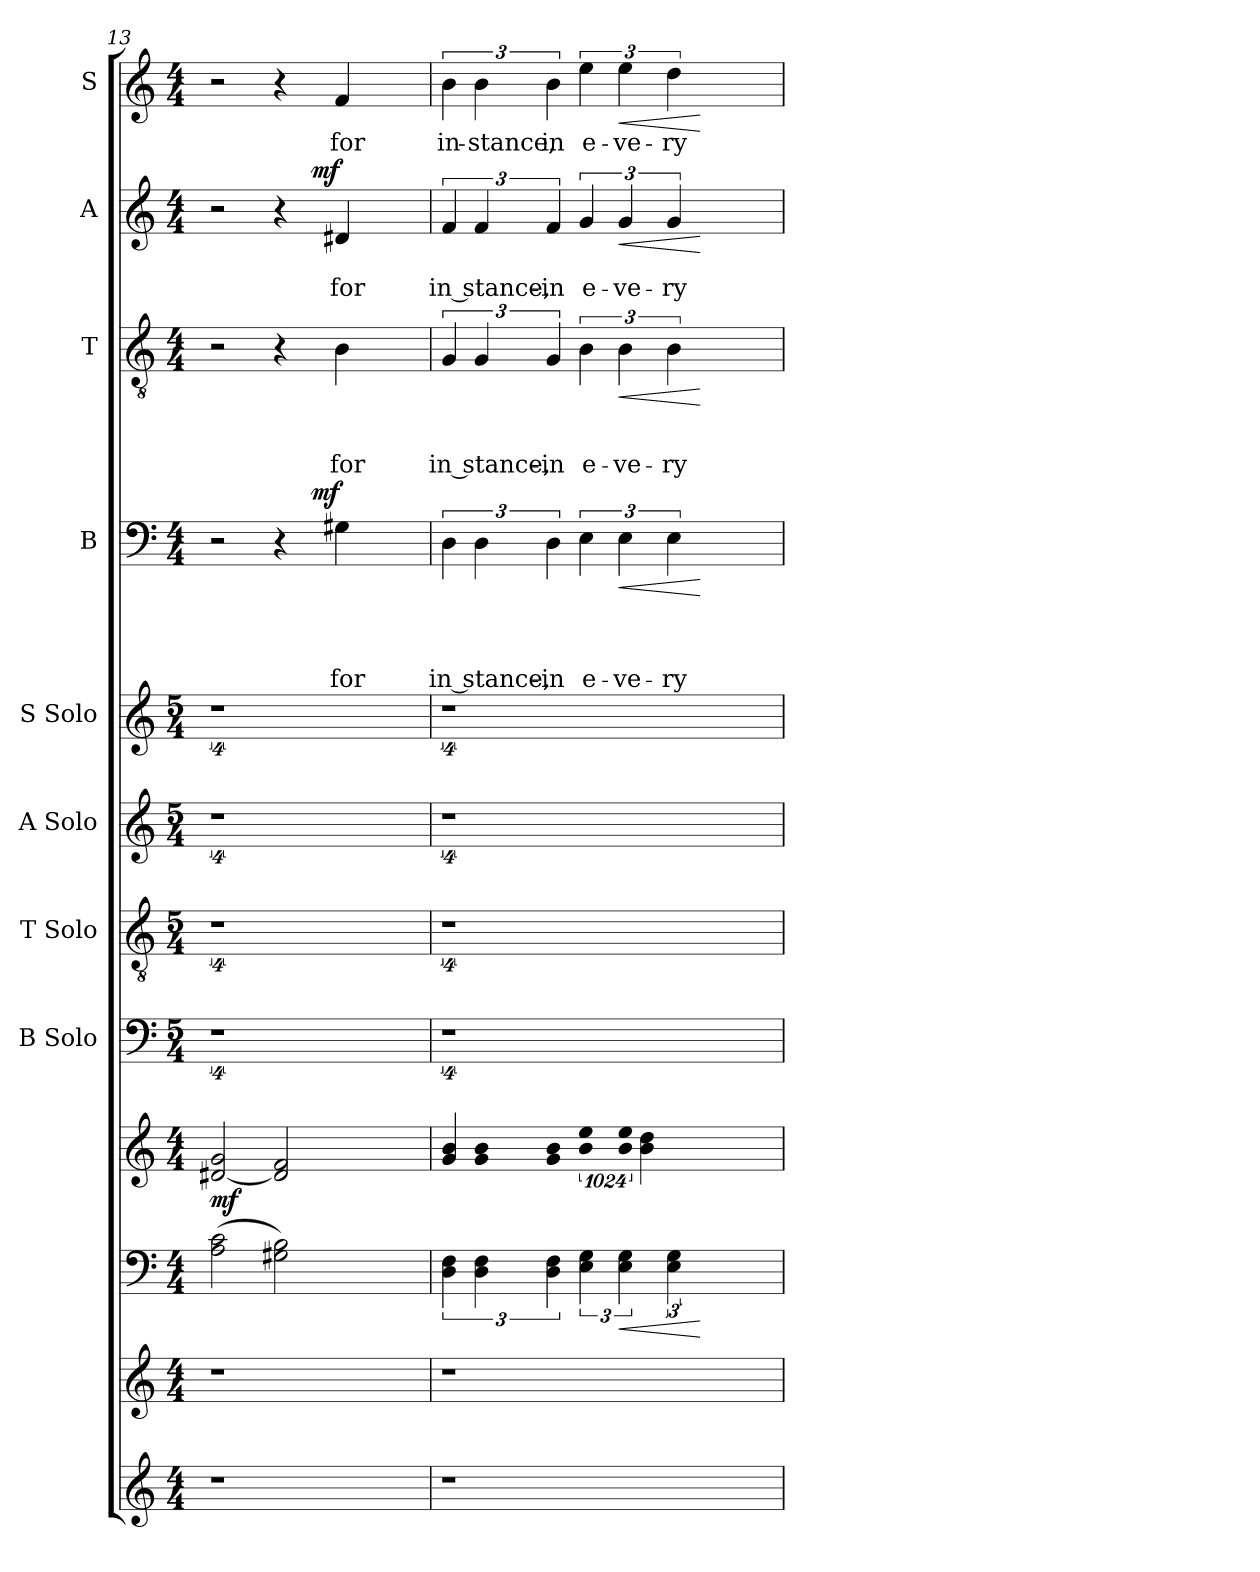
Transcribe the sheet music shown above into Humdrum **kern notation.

**kern	**kern	**kern	**dynam	**kern	**kern	**kern	**kern	**kern	**kern	**text	**text	**text	**text	**dynam	**kern	**text	**text	**text	**dynam	**kern	**text	**text	**dynam	**kern	**text	**dynam
*part12	*part11	*part10	*part10	*part9	*part8	*part7	*part6	*part5	*part4	*part4	*part4	*part4	*part4	*part4	*part3	*part3	*part3	*part3	*part3	*part2	*part2	*part2	*part2	*part1	*part1	*part1
*staff12	*staff11	*staff10	*staff10	*staff9	*staff8	*staff7	*staff6	*staff5	*staff4	*staff4	*staff4	*staff4	*staff4	*staff4	*staff3	*staff3	*staff3	*staff3	*staff3	*staff2	*staff2	*staff2	*staff2	*staff1	*staff1	*staff1
*	*	*	*	*	*I"B Solo	*I"T Solo	*I"A Solo	*I"S Solo	*I"B	*	*	*	*	*	*I"T	*	*	*	*	*I"A	*	*	*	*I"S	*	*
*clefG2	*clefG2	*clefF4	*	*clefG2	*clefF4	*clefGv2	*clefG2	*clefG2	*clefF4	*	*	*	*	*	*clefGv2	*	*	*	*	*clefG2	*	*	*	*clefG2	*	*
*k[]	*k[]	*k[]	*	*k[]	*k[]	*k[]	*k[]	*k[]	*k[]	*	*	*	*	*	*k[]	*	*	*	*	*k[]	*	*	*	*k[]	*	*
*C:	*C:	*C:	*	*C:	*C:	*C:	*C:	*C:	*C:	*	*	*	*	*	*C:	*	*	*	*	*C:	*	*	*	*C:	*	*
*M4/4	*M4/4	*M4/4	*	*M4/4	*M5/4	*M5/4	*M5/4	*M5/4	*M4/4	*	*	*	*	*	*M4/4	*	*	*	*	*M4/4	*	*	*	*M4/4	*	*
=13	=13	=13	=13	=13	=13	=13	=13	=13	=13	=13	=13	=13	=13	=13	=13	=13	=13	=13	=13	=13	=13	=13	=13	=13	=13	=13
!	!	!	!LO:DY:a	!	!	!	!	!	!	!	!	!	!	!	!	!	!	!	!	!	!	!	!	!	!	!
*	*	*	*	*	*	*	*	*	*^	*	*	*	*	*	*	*	*	*	*	*^	*	*	*	*^	*	*
1r	1r	(>2A\ 2c\	mf	[<2d#X/ 2g/	4%5r	4%5r	4%5r	4%5r	2r	2ryy	.	.	.	.	.	2r	.	.	.	.	2r	2ryy	.	.	.	2r	2ryy	.	.
.	.	2G#X\ 2B\)	.	2d#/] 2f/	.	.	.	.	4r	8ryy	.	.	.	.	.	4r	.	.	.	.	4r	8ryy	.	.	.	4r	8ryy	.	.
.	.	.	.	.	.	.	.	.	.	32ryy	.	.	.	.	.	.	.	.	.	.	.	32ryy	.	.	.	.	32ryy	.	.
!	!	!	!	!	!	!	!	!	!	!	!	!	!	!	!LO:DY:a	!	!	!	!	!	!	!	!	!	!LO:DY:b	!	!	!	!LO:DY:a
!	!	!	!	!	!	!	!	!	!	!	!	!	!	!	!	!	!	!	!	!	!	!	!	!	!	!	!	!	!LO:DY:n=1:b
.	.	.	.	.	.	.	.	.	.	2ryy	.	.	.	.	mf	.	.	.	.	.	.	2ryy	.	.	mf	.	2ryy	.	mf mf
!	!	!	!	!	!	!	!	!	!	!	!	!	!	!LO:LY:b	!	!	!	!	!LO:LY:b	!	!	!	!	!LO:LY:b	!	!	!	!LO:LY:b	!
.	.	.	.	.	.	.	.	.	4G#X\	.	.	.	.	for	.	4B\	.	.	for	.	4d#X/	.	.	for	.	4f/	.	for	.
4ryy	4ryy	4ryy	.	4ryy	.	.	.	.	4ryy	.	.	.	.	.	.	4ryy	.	.	.	.	4ryy	.	.	.	.	4ryy	.	.	.
.	.	.	.	.	.	.	.	.	.	16.ryy	.	.	.	.	.	.	.	.	.	.	.	16.ryy	.	.	.	.	16.ryy	.	.
*	*	*	*	*	*	*	*	*	*	*	*	*	*	*	*	*	*	*	*	*	*v	*v	*	*	*	*	*	*	*
*	*	*	*	*	*	*	*	*	*v	*v	*	*	*	*	*	*	*	*	*	*	*	*	*	*	*v	*v	*	*
=14	=14	=14	=14	=14	=14	=14	=14	=14	=14	=14	=14	=14	=14	=14	=14	=14	=14	=14	=14	=14	=14	=14	=14	=14	=14	=14
*	*	*^	*	*	*	*	*	*	*	*	*	*	*	*	*	*	*	*	*	*	*	*	*	*	*	*
*	*	*	*^	*	*	*	*	*	*	*	*	*	*	*	*	*	*	*	*	*	*	*	*	*	*	*	*
*	*	*	*	*	*	*Xtuplet	*	*	*	*	*	*	*	*	*	*	*	*	*	*	*	*	*	*	*	*	*	*
*	*	*	*	*	*	*	*	*	*	*	*^	*	*	*	*	*	*	*	*	*	*	*^	*	*	*	*^	*	*
!	!	!	!	!	!	!LO:N:vis=4	!	!	!	!	!	!	!	!	!	!LO:LY:b	!	!	!	!	!LO:LY:b	!	!	!	!	!LO:LY:b	!	!	!	!LO:LY:b	!
*	*	*	*	*	*	*	*	*	*	*	*	*	*	*	*	*	*	*	*	*	*	*	*v	*v	*	*	*	*	*	*	*
*	*	*	*	*	*	*^	*	*	*	*	*v	*v	*	*	*	*	*	*	*	*	*	*	*	*	*	*	*v	*v	*	*
1r	1r	6D\ 6F\	2ryy	6%5ryy	.	4096%683g/ 4096%683b/	2.ryy	4%5r	4%5r	4%5r	4%5r	6D\	.	.	.	in stance,-	.	6G/	.	.	in stance,-	.	6f/	.	in stance,-	.	6b\	in-	.
!	!	!	!	!	!	!	!	!	!	!	!	!	!	!	!	!	!	!	!	!	!	!	!	!	!	!	!	!LO:LY:b	!
.	.	6D\ 6F\	.	.	.	.	.	.	.	.	.	6D\	.	.	.	.	.	6G/	.	.	.	.	6f/	.	.	.	6b\	-stance,	.
!	!	!	!	!	!	!LO:N:vis=4	!	!	!	!	!	!	!	!	!	!	!	!	!	!	!	!	!	!	!	!	!	!	!
.	.	.	.	.	.	2048%341g/ 2048%341b/	.	.	.	.	.	.	.	.	.	.	.	.	.	.	.	.	.	.	.	.	.	.	.
!	!	!	!	!	!	!LO:N:vis=4	!	!	!	!	!	!	!	!	!	!	!	!	!	!	!	!	!	!	!	!	!	!	!
.	.	.	.	.	.	4096%683g/ 4096%683b/	.	.	.	.	.	.	.	.	.	.	.	.	.	.	.	.	.	.	.	.	.	.	.
!	!	!	!	!	!	!	!	!	!	!	!	!	!	!	!	!LO:LY:b	!	!	!	!	!LO:LY:b	!	!	!	!LO:LY:b	!	!	!LO:LY:b	!
.	.	6D\ 6F\	.	.	.	.	.	.	.	.	.	6D\	.	.	.	-in	.	6G/	.	.	-in	.	6f/	.	-in	.	6b\	in	.
*	*	*	*	*	*	*tuplet	*	*	*	*	*	*	*	*	*	*	*	*	*	*	*	*	*	*	*	*	*	*	*
!	!	!	!	!	!	!LO:N:vis=4	!	!	!	!	!	!	!	!	!	!LO:LY:b	!	!	!	!	!LO:LY:b	!	!	!	!LO:LY:b	!	!	!LO:LY:b	!
.	.	48ryy	6E\ 6G\	.	.	4096%683b\ 4096%683ee\	.	.	.	.	.	6E\	.	.	.	e-	.	6B\	.	.	e-	.	6g/	.	e-	.	6ee\	e-	.
.	.	4ryy	.	.	.	.	.	.	.	.	.	.	.	.	.	.	.	.	.	.	.	.	.	.	.	.	.	.	.
!	!	!	!	!	!LO:HP:b	!	!	!	!	!	!	!	!	!	!	!LO:LY:b	!LO:HP:b	!	!	!	!LO:LY:b	!LO:HP:b	!	!	!LO:LY:b	!LO:HP:b	!	!LO:LY:b	!LO:HP:b
.	.	.	6E\ 6G\	.	<	.	.	.	.	.	.	6E\	.	.	.	-ve-	<	6B>\	.	.	-ve-	<	6g</	.	-ve-	<	6ee\	-ve-	<
!	!	!	!	!	!	!LO:N:vis=4	!	!	!	!	!	!	!	!	!	!	!	!	!	!	!	!	!	!	!	!	!	!	!
.	.	.	.	.	.	2048%341b\ 2048%341ee\	.	.	.	.	.	.	.	.	.	.	.	.	.	.	.	.	.	.	.	.	.	.	.
.	.	.	.	.	.	.	4b\ 4dd\	.	.	.	.	.	.	.	.	.	.	.	.	.	.	.	.	.	.	.	.	.	.
.	.	48%23ryy	.	.	.	.	.	.	.	.	.	.	.	.	.	.	.	.	.	.	.	.	.	.	.	.	.	.	.
.	.	.	.	.	.	4ryy	.	.	.	.	.	.	.	.	.	.	.	.	.	.	.	.	.	.	.	.	.	.	.
!	!	!	!	!	!	!	!	!	!	!	!	!	!	!	!	!LO:LY:b	!	!	!	!	!LO:LY:b	!	!	!	!LO:LY:b	!	!	!LO:LY:b	!
.	.	.	96%11ryy	6E\ 6G\	.	.	.	.	.	.	.	6E\	.	.	.	-ry	.	6B\	.	.	-ry	.	6g/	.	-ry	.	6dd\	-ry	.
.	.	.	4ryy	.	.	.	.	.	.	.	.	.	.	.	.	.	.	.	.	.	.	.	.	.	.	.	.	.	.
4ryy	4ryy	.	.	4ryy	[	.	4ryy	.	.	.	.	4ryy	.	.	.	.	[	4ryy	.	.	.	[	4ryy	.	.	[	4ryy	.	[
.	.	.	.	.	.	8ryy	.	.	.	.	.	.	.	.	.	.	.	.	.	.	.	.	.	.	.	.	.	.	.
.	.	.	96%5ryy	.	.	.	.	.	.	.	.	.	.	.	.	.	.	.	.	.	.	.	.	.	.	.	.	.	.
.	.	.	.	.	.	32ryy	.	.	.	.	.	.	.	.	.	.	.	.	.	.	.	.	.	.	.	.	.	.	.
.	.	.	.	.	.	128ryy	.	.	.	.	.	.	.	.	.	.	.	.	.	.	.	.	.	.	.	.	.	.	.
.	.	.	.	.	.	512ryy	.	.	.	.	.	.	.	.	.	.	.	.	.	.	.	.	.	.	.	.	.	.	.
.	.	.	.	.	.	2048.ryy	.	.	.	.	.	.	.	.	.	.	.	.	.	.	.	.	.	.	.	.	.	.	.
*	*	*v	*v	*v	*	*	*	*	*	*	*	*	*	*	*	*	*	*	*	*	*	*	*	*	*	*	*	*	*
*	*	*	*	*v	*v	*	*	*	*	*	*	*	*	*	*	*	*	*	*	*	*	*	*	*	*	*	*
=	=	=	=	=	=	=	=	=	=	=	=	=	=	=	=	=	=	=	=	=	=	=	=	=	=	=
*-	*-	*-	*-	*-	*-	*-	*-	*-	*-	*-	*-	*-	*-	*-	*-	*-	*-	*-	*-	*-	*-	*-	*-	*-	*-	*-
